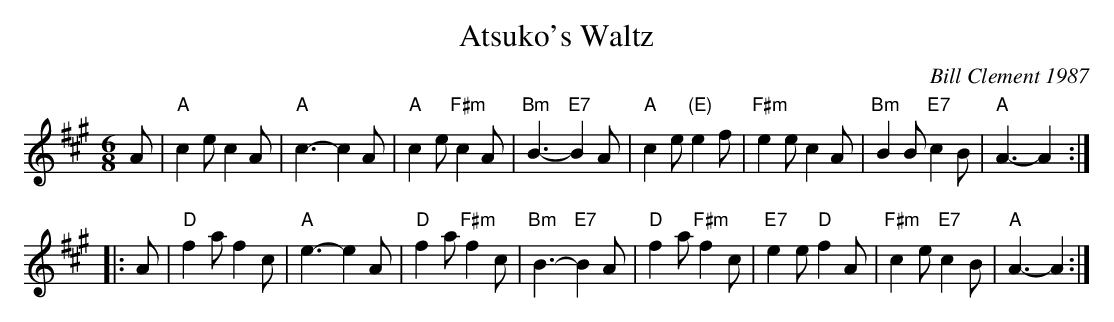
X:1
T: Atsuko's Waltz
C: Bill Clement 1987
M: 6/8
L: 1/8
K: A
   A \
| "A"c2e c2A | "A"c3- c2A | "A"c2e "F#m"c2A | "Bm"B3- "E7"B2A \
| "A"c2e "(E)"e2f | "F#m"e2e c2A | "Bm"B2B "E7"c2B | "A"A3- A2 :|
|: A \
| "D"f2a f2c | "A"e3- e2A | "D"f2a "F#m"f2c | "Bm"B3- "E7"B2A \
| "D"f2a "F#m"f2c | "E7"e2e "D"f2A | "F#m"c2e "E7"c2B | "A"A3- A2 :|
